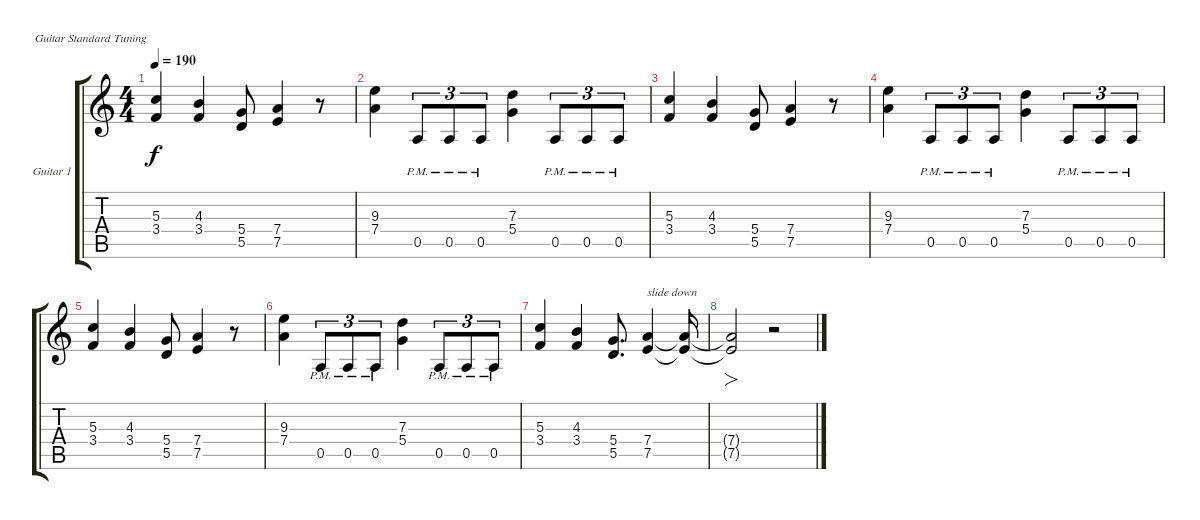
\bracketExtendMode groupsimilarinstruments
\firstSystemTrackNameOrientation horizontal
\otherSystemsTrackNameOrientation horizontal
\track ("Guitar 1" "Guitar 1") {instrument distortionguitar}
\staff {score tabs}
\tuning (E4 B3 G3 D3 A2 E2)
\ts (4 4)
\tempo 190
\clef g2
\ks c
(3.4 5.3).4{dy f} (3.4 4.3).4 (5.5 5.4).8 (7.4 7.5).4 r.8 |
(7.4 9.3).4 0.5{pm}.8{tu (3 2)} 0.5{pm}.8{tu (3 2)} 0.5{pm}.8{tu (3 2)} (5.4 7.3).4 0.5{pm}.8{tu (3 2)} 0.5{pm}.8{tu (3 2)} 0.5{pm}.8{tu (3 2)} |
(3.4 5.3).4 (3.4 4.3).4 (5.5 5.4).8 (7.4 7.5).4 r.8 |
(7.4 9.3).4 0.5{pm}.8{tu (3 2)} 0.5{pm}.8{tu (3 2)} 0.5{pm}.8{tu (3 2)} (5.4 7.3).4 0.5{pm}.8{tu (3 2)} 0.5{pm}.8{tu (3 2)} 0.5{pm}.8{tu (3 2)} |
(3.4 5.3).4 (3.4 4.3).4 (5.5 5.4).8 (7.4 7.5).4 r.8 |
(7.4 9.3).4 0.5{pm}.8{tu (3 2)} 0.5{pm}.8{tu (3 2)} 0.5{pm}.8{tu (3 2)} (5.4 7.3).4 0.5{pm}.8{tu (3 2)} 0.5{pm}.8{tu (3 2)} 0.5{pm}.8{tu (3 2)} |
(3.4 5.3).4 (3.4 4.3).4 (5.5 5.4).8{d} (7.4 7.5).4{txt "slide down"} (7.4{t} 7.5{t}).16 |
(7.4{t} 7.5{t}).2{fo} r.2
